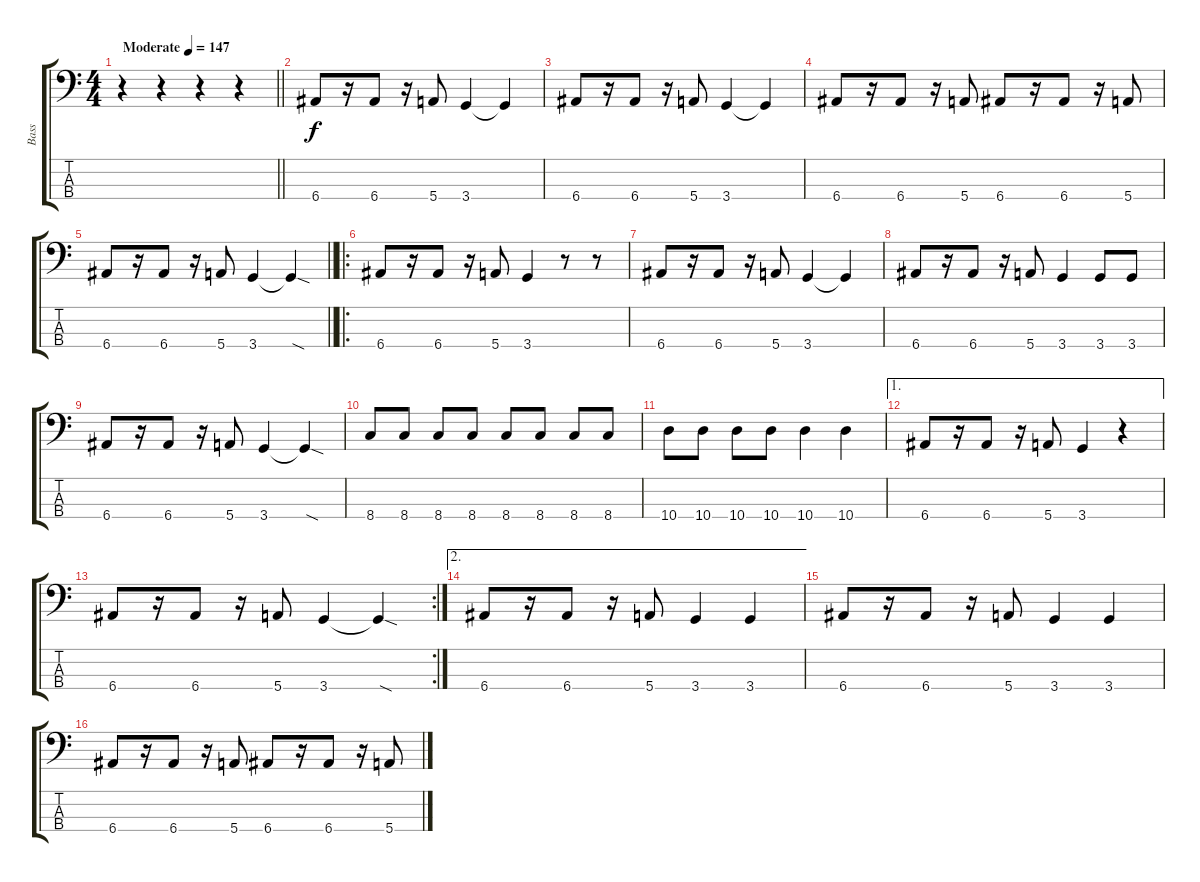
\track ("Bass" "Bass") {instrument electricbassfinger}
\staff {score tabs}
\tuning (G2 D2 A1 E1) {hide}
\ts (4 4)
\tempo (147 "Moderate")
\clef f4
\barLineRight lightlight
\ks c
r.4{dy f instrument electricbassfinger} r.4 r.4 r.4 |
6.4.8 r.16 6.4.8 r.16 5.4.8 3.4.4 3.4{t}.4 |
6.4.8 r.16 6.4.8 r.16 5.4.8 3.4.4 3.4{t}.4 |
6.4.8 r.16 6.4.8 r.16 5.4.8 6.4.8 r.16 6.4.8 r.16 5.4.8 |
\barLineRight lightlight
6.4.8 r.16 6.4.8 r.16 5.4.8 3.4.4 3.4{sod t}.4 |
\ro
6.4.8 r.16 6.4.8 r.16 5.4.8 3.4.4 r.8 r.8 |
6.4.8 r.16 6.4.8 r.16 5.4.8 3.4.4 3.4{t}.4 |
6.4.8 r.16 6.4.8 r.16 5.4.8 3.4.4 3.4.8 3.4.8 |
6.4.8 r.16 6.4.8 r.16 5.4.8 3.4.4 3.4{sod t}.4 |
8.4.8 8.4.8 8.4.8 8.4.8 8.4.8 8.4.8 8.4.8 8.4.8 |
10.4.8 10.4.8 10.4.8 10.4.8 10.4.4 10.4.4 |
\ae 1
6.4.8 r.16 6.4.8 r.16 5.4.8 3.4.4 r.4 |
\rc 2
6.4.8 r.16 6.4.8 r.16 5.4.8 3.4.4 3.4{sod t}.4 |
\ae 2
6.4.8 r.16 6.4.8 r.16 5.4.8 3.4.4 3.4.4 |
6.4.8 r.16 6.4.8 r.16 5.4.8 3.4.4 3.4.4 |
6.4.8 r.16 6.4.8 r.16 5.4.8 6.4.8 r.16 6.4.8 r.16 5.4.8
